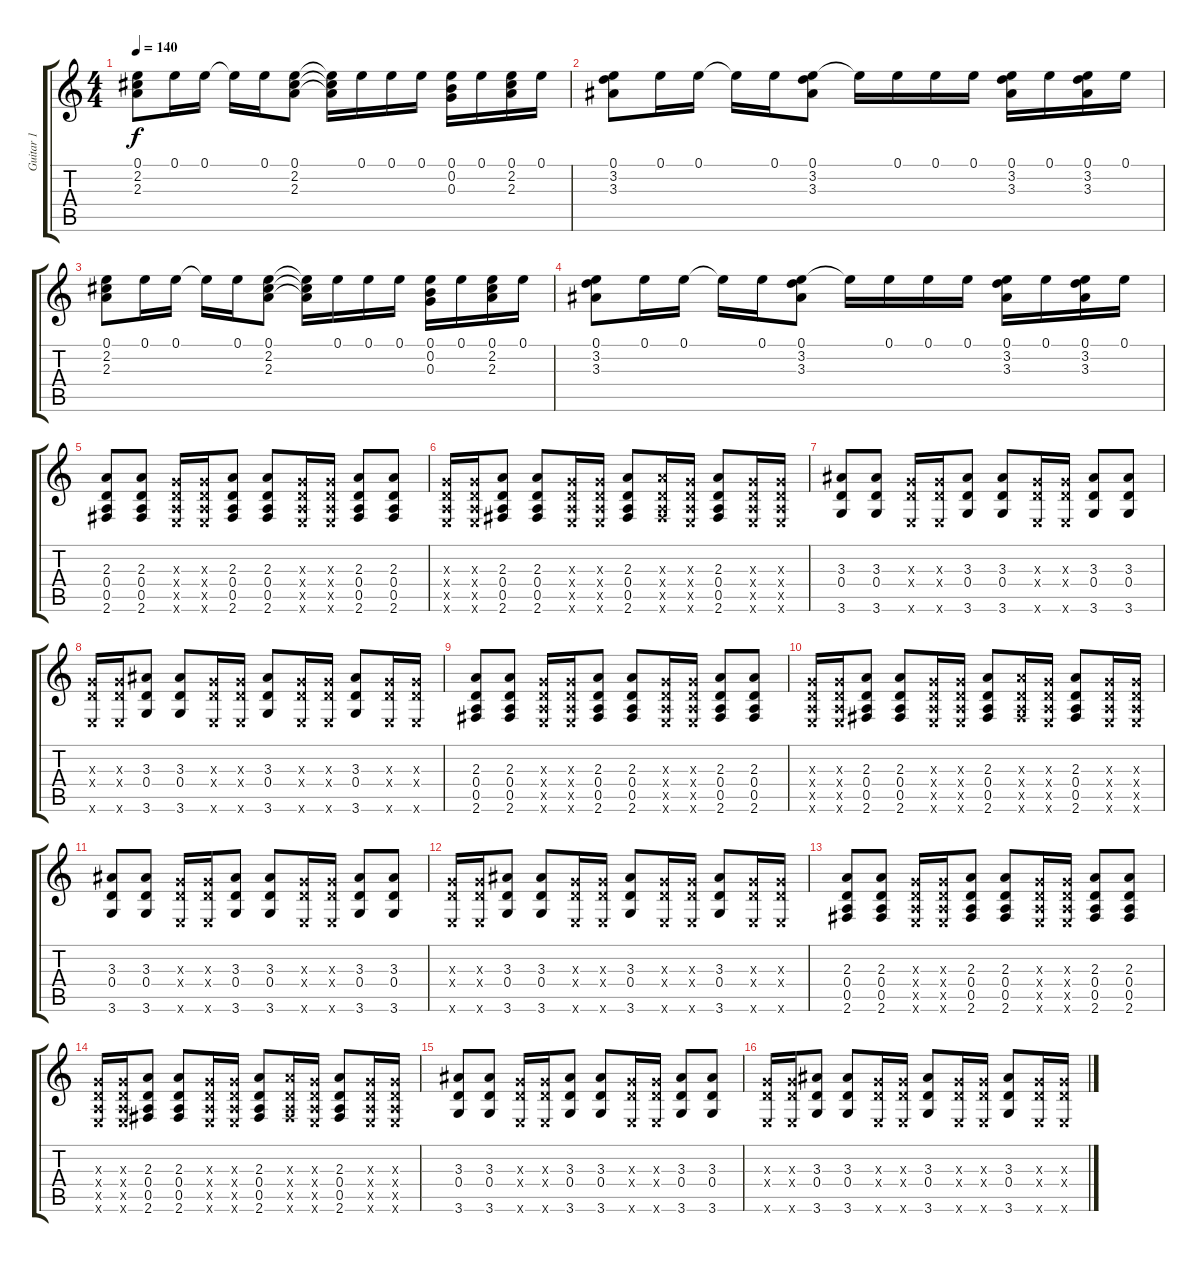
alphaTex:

\track ("Guitar 1" "Guitar 1") {instrument acousticguitarsteel}
\staff {score tabs}
\tuning (E4 B3 G3 D3 A2 E2) {hide}
\ts (4 4)
\tempo 140
\clef g2
\ks c
(0.1 2.2 2.3).8{dy f} 0.1.16 0.1.16 0.1{t}.16 0.1.16 (0.1 2.2 2.3).8 (0.1{t} 2.2{t} 2.3{t}).16 0.1.16 0.1.16 0.1.16 (0.1 0.2 0.3).16 0.1.16 (0.1 2.2 2.3).16 0.1.16 |
(0.1 3.2 3.3).8 0.1.16 0.1.16 0.1{t}.16 0.1.16 (0.1 3.2 3.3).8 0.1{t}.16 0.1.16 0.1.16 0.1.16 (0.1 3.2 3.3).16 0.1.16 (0.1 3.2 3.3).16 0.1.16 |
(0.1 2.2 2.3).8 0.1.16 0.1.16 0.1{t}.16 0.1.16 (0.1 2.2 2.3).8 (0.1{t} 2.2{t} 2.3{t}).16 0.1.16 0.1.16 0.1.16 (0.1 0.2 0.3).16 0.1.16 (0.1 2.2 2.3).16 0.1.16 |
(0.1 3.2 3.3).8 0.1.16 0.1.16 0.1{t}.16 0.1.16 (0.1 3.2 3.3).8 0.1{t}.16 0.1.16 0.1.16 0.1.16 (0.1 3.2 3.3).16 0.1.16 (0.1 3.2 3.3).16 0.1.16 |
(2.3 0.4 0.5 2.6).8 (2.3 0.4 0.5 2.6).8 (0.3{x} 0.4{x} 0.5{x} 0.6{x}).16 (0.3{x} 0.4{x} 0.5{x} 0.6{x}).16 (2.3 0.4 0.5 2.6).8 (2.3 0.4 0.5 2.6).8 (0.3{x} 0.4{x} 0.5{x} 0.6{x}).16 (0.3{x} 0.4{x} 0.5{x} 0.6{x}).16 (2.3 0.4 0.5 2.6).8 (2.3 0.4 0.5 2.6).8 |
(0.3{x} 0.4{x} 0.5{x} 0.6{x}).16 (0.3{x} 0.4{x} 0.5{x} 0.6{x}).16 (2.3 0.4 0.5 2.6).8 (2.3 0.4 0.5 2.6).8 (0.3{x} 0.4{x} 0.5{x} 0.6{x}).16 (0.3{x} 0.4{x} 0.5{x} 0.6{x}).16 (2.3 0.4 0.5 2.6).8 (2.3{x} 0.4{x} 0.5{x} 2.6{x}).16 (0.3{x} 0.4{x} 0.5{x} 0.6{x}).16 (2.3 0.4 0.5 2.6).8 (0.3{x} 0.4{x} 0.5{x} 0.6{x}).16 (0.3{x} 0.4{x} 0.5{x} 0.6{x}).16 |
(3.3 0.4 3.6).8 (3.3 0.4 3.6).8 (0.3{x} 0.4{x} 0.6{x}).16 (0.3{x} 0.4{x} 0.6{x}).16 (3.3 0.4 3.6).8 (3.3 0.4 3.6).8 (0.3{x} 0.4{x} 0.6{x}).16 (0.3{x} 0.4{x} 0.6{x}).16 (3.3 0.4 3.6).8 (3.3 0.4 3.6).8 |
(0.3{x} 0.4{x} 0.6{x}).16 (0.3{x} 0.4{x} 0.6{x}).16 (3.3 0.4 3.6).8 (3.3 0.4 3.6).8 (0.3{x} 0.4{x} 0.6{x}).16 (0.3{x} 0.4{x} 0.6{x}).16 (3.3 0.4 3.6).8 (0.3{x} 0.4{x} 0.6{x}).16 (0.3{x} 0.4{x} 0.6{x}).16 (3.3 0.4 3.6).8 (0.3{x} 0.4{x} 0.6{x}).16 (0.3{x} 0.4{x} 0.6{x}).16 |
(2.3 0.4 0.5 2.6).8 (2.3 0.4 0.5 2.6).8 (0.3{x} 0.4{x} 0.5{x} 0.6{x}).16 (0.3{x} 0.4{x} 0.5{x} 0.6{x}).16 (2.3 0.4 0.5 2.6).8 (2.3 0.4 0.5 2.6).8 (0.3{x} 0.4{x} 0.5{x} 0.6{x}).16 (0.3{x} 0.4{x} 0.5{x} 0.6{x}).16 (2.3 0.4 0.5 2.6).8 (2.3 0.4 0.5 2.6).8 |
(0.3{x} 0.4{x} 0.5{x} 0.6{x}).16 (0.3{x} 0.4{x} 0.5{x} 0.6{x}).16 (2.3 0.4 0.5 2.6).8 (2.3 0.4 0.5 2.6).8 (0.3{x} 0.4{x} 0.5{x} 0.6{x}).16 (0.3{x} 0.4{x} 0.5{x} 0.6{x}).16 (2.3 0.4 0.5 2.6).8 (2.3{x} 0.4{x} 0.5{x} 2.6{x}).16 (0.3{x} 0.4{x} 0.5{x} 0.6{x}).16 (2.3 0.4 0.5 2.6).8 (0.3{x} 0.4{x} 0.5{x} 0.6{x}).16 (0.3{x} 0.4{x} 0.5{x} 0.6{x}).16 |
(3.3 0.4 3.6).8 (3.3 0.4 3.6).8 (0.3{x} 0.4{x} 0.6{x}).16 (0.3{x} 0.4{x} 0.6{x}).16 (3.3 0.4 3.6).8 (3.3 0.4 3.6).8 (0.3{x} 0.4{x} 0.6{x}).16 (0.3{x} 0.4{x} 0.6{x}).16 (3.3 0.4 3.6).8 (3.3 0.4 3.6).8 |
(0.3{x} 0.4{x} 0.6{x}).16 (0.3{x} 0.4{x} 0.6{x}).16 (3.3 0.4 3.6).8 (3.3 0.4 3.6).8 (0.3{x} 0.4{x} 0.6{x}).16 (0.3{x} 0.4{x} 0.6{x}).16 (3.3 0.4 3.6).8 (0.3{x} 0.4{x} 0.6{x}).16 (0.3{x} 0.4{x} 0.6{x}).16 (3.3 0.4 3.6).8 (0.3{x} 0.4{x} 0.6{x}).16 (0.3{x} 0.4{x} 0.6{x}).16 |
(2.3 0.4 0.5 2.6).8 (2.3 0.4 0.5 2.6).8 (0.3{x} 0.4{x} 0.5{x} 0.6{x}).16 (0.3{x} 0.4{x} 0.5{x} 0.6{x}).16 (2.3 0.4 0.5 2.6).8 (2.3 0.4 0.5 2.6).8 (0.3{x} 0.4{x} 0.5{x} 0.6{x}).16 (0.3{x} 0.4{x} 0.5{x} 0.6{x}).16 (2.3 0.4 0.5 2.6).8 (2.3 0.4 0.5 2.6).8 |
(0.3{x} 0.4{x} 0.5{x} 0.6{x}).16 (0.3{x} 0.4{x} 0.5{x} 0.6{x}).16 (2.3 0.4 0.5 2.6).8 (2.3 0.4 0.5 2.6).8 (0.3{x} 0.4{x} 0.5{x} 0.6{x}).16 (0.3{x} 0.4{x} 0.5{x} 0.6{x}).16 (2.3 0.4 0.5 2.6).8 (2.3{x} 0.4{x} 0.5{x} 2.6{x}).16 (0.3{x} 0.4{x} 0.5{x} 0.6{x}).16 (2.3 0.4 0.5 2.6).8 (0.3{x} 0.4{x} 0.5{x} 0.6{x}).16 (0.3{x} 0.4{x} 0.5{x} 0.6{x}).16 |
(3.3 0.4 3.6).8 (3.3 0.4 3.6).8 (0.3{x} 0.4{x} 0.6{x}).16 (0.3{x} 0.4{x} 0.6{x}).16 (3.3 0.4 3.6).8 (3.3 0.4 3.6).8 (0.3{x} 0.4{x} 0.6{x}).16 (0.3{x} 0.4{x} 0.6{x}).16 (3.3 0.4 3.6).8 (3.3 0.4 3.6).8 |
(0.3{x} 0.4{x} 0.6{x}).16 (0.3{x} 0.4{x} 0.6{x}).16 (3.3 0.4 3.6).8 (3.3 0.4 3.6).8 (0.3{x} 0.4{x} 0.6{x}).16 (0.3{x} 0.4{x} 0.6{x}).16 (3.3 0.4 3.6).8 (0.3{x} 0.4{x} 0.6{x}).16 (0.3{x} 0.4{x} 0.6{x}).16 (3.3 0.4 3.6).8 (0.3{x} 0.4{x} 0.6{x}).16 (0.3{x} 0.4{x} 0.6{x}).16
